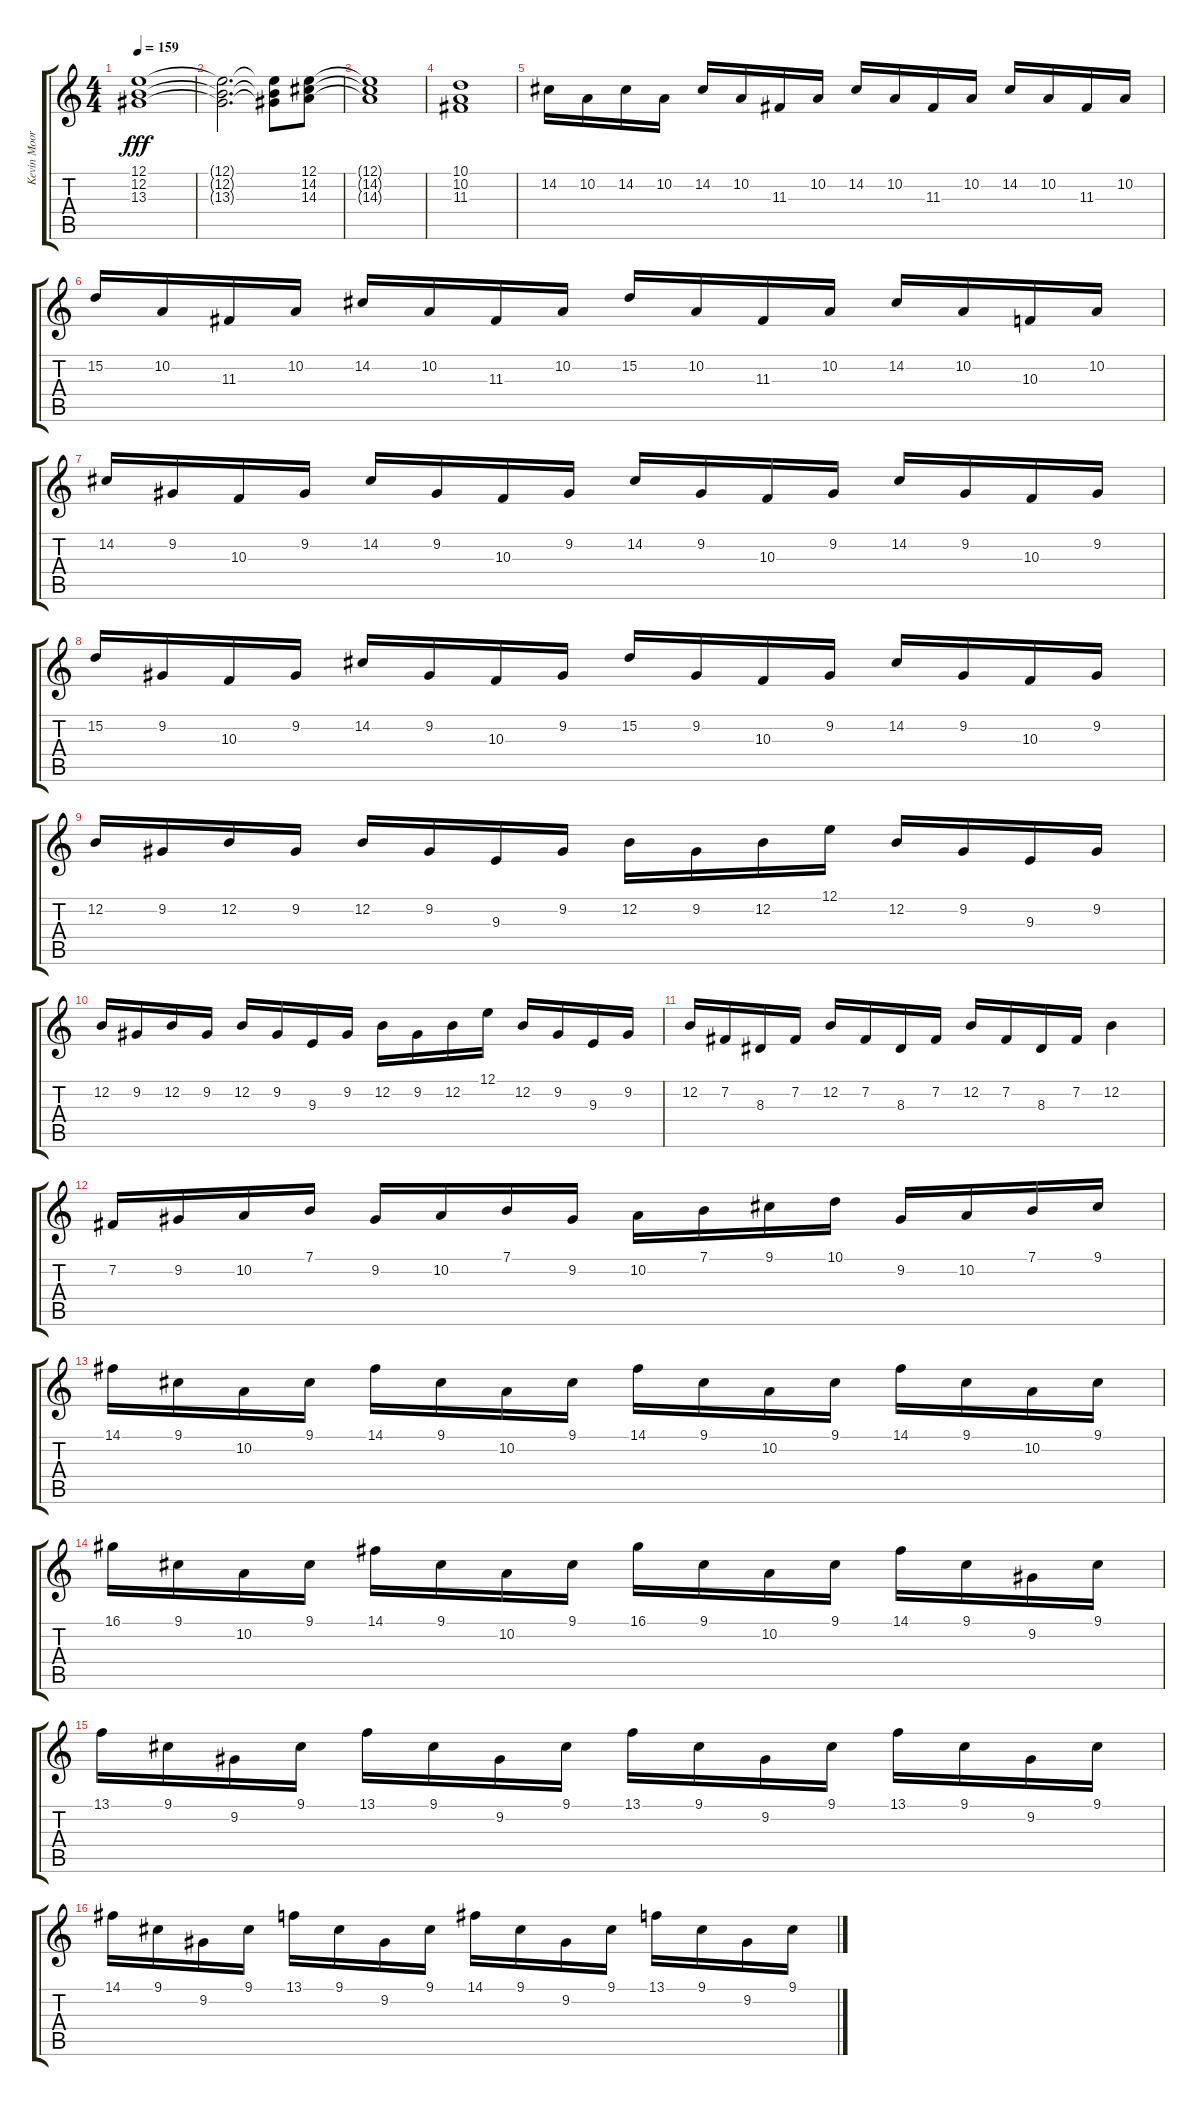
\track ("Kevin Moore" "Kevin Moor") {instrument churchorgan}
\staff {score tabs}
\tuning (E4 B3 G3 D3 A2 E2) {hide}
\ts (4 4)
\tempo 159
\clef g2
\ks c
(12.1{t} 12.2{t} 13.3{t}).1{dy fff} |
(12.1{t} 12.2{t} 13.3{t}).2{d} (12.1{t} 12.2{t} 13.3{t}).8 (12.1 14.2 14.3).8 |
(12.1{t} 14.2{t} 14.3{t}).1 |
(10.1 10.2 11.3).1 |
14.2.16 10.2.16 14.2.16 10.2.16 14.2.16 10.2.16 11.3.16 10.2.16 14.2.16 10.2.16 11.3.16 10.2.16 14.2.16 10.2.16 11.3.16 10.2.16 |
15.2.16 10.2.16 11.3.16 10.2.16 14.2.16 10.2.16 11.3.16 10.2.16 15.2.16 10.2.16 11.3.16 10.2.16 14.2.16 10.2.16 10.3.16 10.2.16 |
14.2.16 9.2.16 10.3.16 9.2.16 14.2.16 9.2.16 10.3.16 9.2.16 14.2.16 9.2.16 10.3.16 9.2.16 14.2.16 9.2.16 10.3.16 9.2.16 |
15.2.16 9.2.16 10.3.16 9.2.16 14.2.16 9.2.16 10.3.16 9.2.16 15.2.16 9.2.16 10.3.16 9.2.16 14.2.16 9.2.16 10.3.16 9.2.16 |
12.2.16 9.2.16 12.2.16 9.2.16 12.2.16 9.2.16 9.3.16 9.2.16 12.2.16 9.2.16 12.2.16 12.1.16 12.2.16 9.2.16 9.3.16 9.2.16 |
12.2.16 9.2.16 12.2.16 9.2.16 12.2.16 9.2.16 9.3.16 9.2.16 12.2.16 9.2.16 12.2.16 12.1.16 12.2.16 9.2.16 9.3.16 9.2.16 |
12.2.16 7.2.16 8.3.16 7.2.16 12.2.16 7.2.16 8.3.16 7.2.16 12.2.16 7.2.16 8.3.16 7.2.16 12.2.4 |
7.2.16 9.2.16 10.2.16 7.1.16 9.2.16 10.2.16 7.1.16 9.2.16 10.2.16 7.1.16 9.1.16 10.1.16 9.2.16 10.2.16 7.1.16 9.1.16 |
14.1.16 9.1.16 10.2.16 9.1.16 14.1.16 9.1.16 10.2.16 9.1.16 14.1.16 9.1.16 10.2.16 9.1.16 14.1.16 9.1.16 10.2.16 9.1.16 |
16.1.16 9.1.16 10.2.16 9.1.16 14.1.16 9.1.16 10.2.16 9.1.16 16.1.16 9.1.16 10.2.16 9.1.16 14.1.16 9.1.16 9.2.16 9.1.16 |
13.1.16 9.1.16 9.2.16 9.1.16 13.1.16 9.1.16 9.2.16 9.1.16 13.1.16 9.1.16 9.2.16 9.1.16 13.1.16 9.1.16 9.2.16 9.1.16 |
14.1.16 9.1.16 9.2.16 9.1.16 13.1.16 9.1.16 9.2.16 9.1.16 14.1.16 9.1.16 9.2.16 9.1.16 13.1.16 9.1.16 9.2.16 9.1.16
